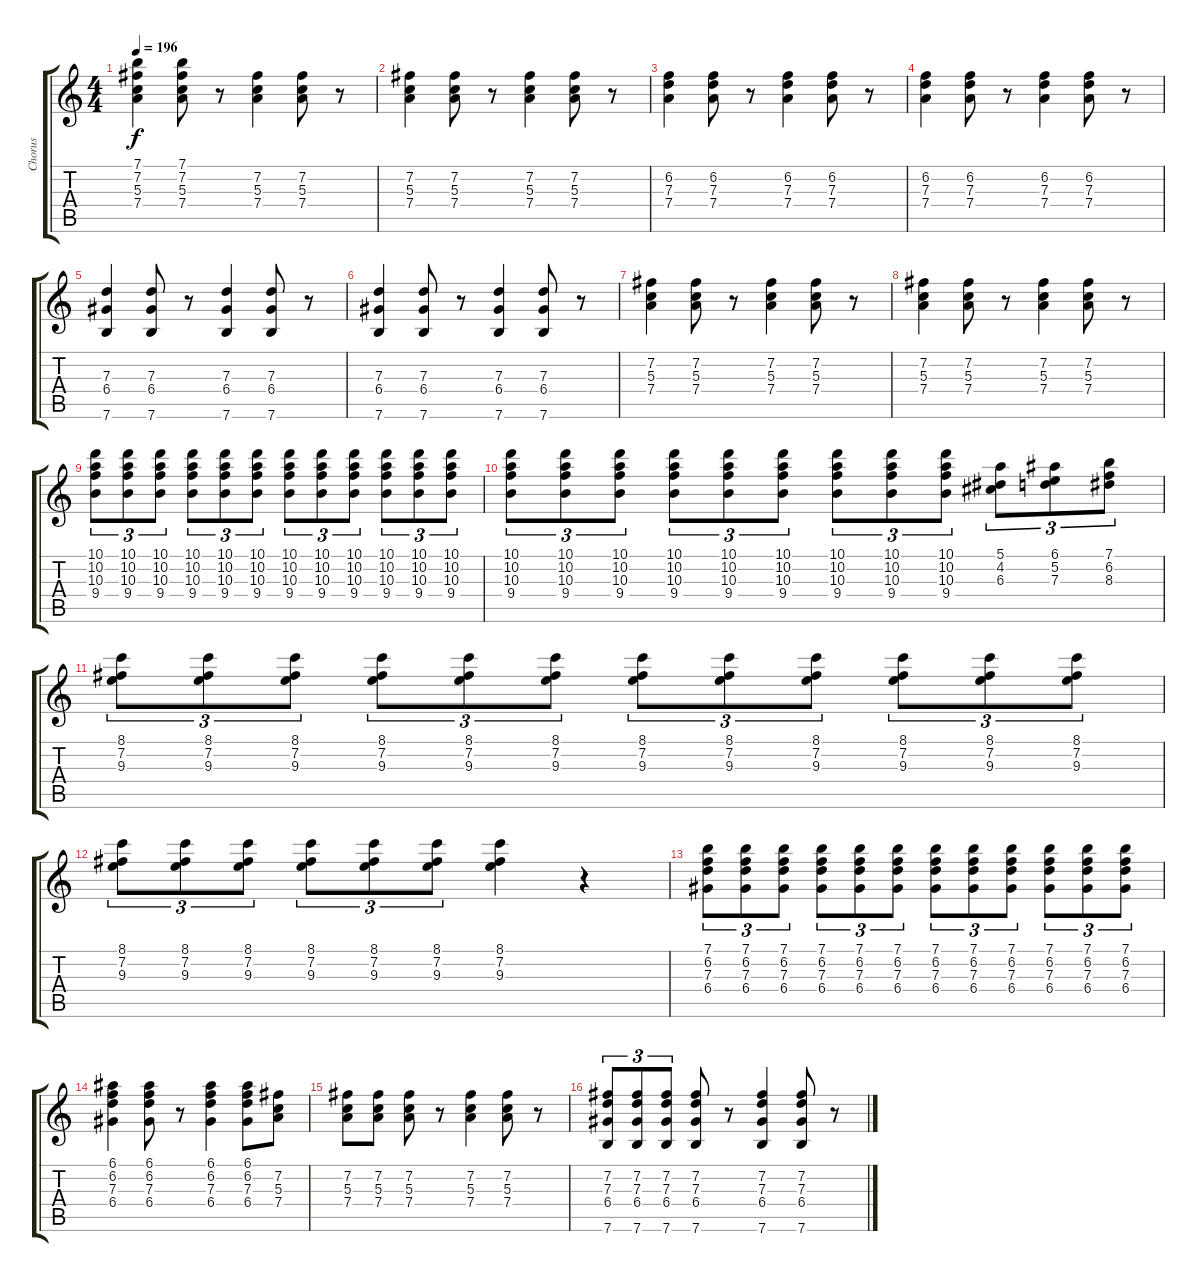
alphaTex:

\track ("Chorus" "Chorus") {instrument acousticguitarsteel}
\staff {score tabs}
\tuning (E4 B3 G3 D3 A2 E2) {hide}
\ts (4 4)
\tempo 196
\clef g2
\ks c
(7.1 7.2 5.3 7.4).4{dy f} (7.1 7.2 5.3 7.4).8 r.8 (7.2 5.3 7.4).4 (7.2 5.3 7.4).8 r.8 |
(7.2 5.3 7.4).4 (7.2 5.3 7.4).8 r.8 (7.2 5.3 7.4).4 (7.2 5.3 7.4).8 r.8 |
(6.2 7.3 7.4).4 (6.2 7.3 7.4).8 r.8 (6.2 7.3 7.4).4 (6.2 7.3 7.4).8 r.8 |
(6.2 7.3 7.4).4 (6.2 7.3 7.4).8 r.8 (6.2 7.3 7.4).4 (6.2 7.3 7.4).8 r.8 |
(7.3 6.4 7.6).4 (7.3 6.4 7.6).8 r.8 (7.3 6.4 7.6).4 (7.3 6.4 7.6).8 r.8 |
(7.3 6.4 7.6).4 (7.3 6.4 7.6).8 r.8 (7.3 6.4 7.6).4 (7.3 6.4 7.6).8 r.8 |
(7.2 5.3 7.4).4 (7.2 5.3 7.4).8 r.8 (7.2 5.3 7.4).4 (7.2 5.3 7.4).8 r.8 |
(7.2 5.3 7.4).4 (7.2 5.3 7.4).8 r.8 (7.2 5.3 7.4).4 (7.2 5.3 7.4).8 r.8 |
(10.1 10.2 10.3 9.4).8{tu (3 2)} (10.1 10.2 10.3 9.4).8{tu (3 2)} (10.1 10.2 10.3 9.4).8{tu (3 2)} (10.1 10.2 10.3 9.4).8{tu (3 2)} (10.1 10.2 10.3 9.4).8{tu (3 2)} (10.1 10.2 10.3 9.4).8{tu (3 2)} (10.1 10.2 10.3 9.4).8{tu (3 2)} (10.1 10.2 10.3 9.4).8{tu (3 2)} (10.1 10.2 10.3 9.4).8{tu (3 2)} (10.1 10.2 10.3 9.4).8{tu (3 2)} (10.1 10.2 10.3 9.4).8{tu (3 2)} (10.1 10.2 10.3 9.4).8{tu (3 2)} |
(10.1 10.2 10.3 9.4).8{tu (3 2)} (10.1 10.2 10.3 9.4).8{tu (3 2)} (10.1 10.2 10.3 9.4).8{tu (3 2)} (10.1 10.2 10.3 9.4).8{tu (3 2)} (10.1 10.2 10.3 9.4).8{tu (3 2)} (10.1 10.2 10.3 9.4).8{tu (3 2)} (10.1 10.2 10.3 9.4).8{tu (3 2)} (10.1 10.2 10.3 9.4).8{tu (3 2)} (10.1 10.2 10.3 9.4).8{tu (3 2)} (5.1 4.2 6.3).8{tu (3 2)} (6.1 5.2 7.3).8{tu (3 2)} (7.1 6.2 8.3).8{tu (3 2)} |
(8.1 7.2 9.3).8{tu (3 2)} (8.1 7.2 9.3).8{tu (3 2)} (8.1 7.2 9.3).8{tu (3 2)} (8.1 7.2 9.3).8{tu (3 2)} (8.1 7.2 9.3).8{tu (3 2)} (8.1 7.2 9.3).8{tu (3 2)} (8.1 7.2 9.3).8{tu (3 2)} (8.1 7.2 9.3).8{tu (3 2)} (8.1 7.2 9.3).8{tu (3 2)} (8.1 7.2 9.3).8{tu (3 2)} (8.1 7.2 9.3).8{tu (3 2)} (8.1 7.2 9.3).8{tu (3 2)} |
(8.1 7.2 9.3).8{tu (3 2)} (8.1 7.2 9.3).8{tu (3 2)} (8.1 7.2 9.3).8{tu (3 2)} (8.1 7.2 9.3).8{tu (3 2)} (8.1 7.2 9.3).8{tu (3 2)} (8.1 7.2 9.3).8{tu (3 2)} (8.1 7.2 9.3).4 r.4 |
(7.1 6.2 7.3 6.4).8{tu (3 2)} (7.1 6.2 7.3 6.4).8{tu (3 2)} (7.1 6.2 7.3 6.4).8{tu (3 2)} (7.1 6.2 7.3 6.4).8{tu (3 2)} (7.1 6.2 7.3 6.4).8{tu (3 2)} (7.1 6.2 7.3 6.4).8{tu (3 2)} (7.1 6.2 7.3 6.4).8{tu (3 2)} (7.1 6.2 7.3 6.4).8{tu (3 2)} (7.1 6.2 7.3 6.4).8{tu (3 2)} (7.1 6.2 7.3 6.4).8{tu (3 2)} (7.1 6.2 7.3 6.4).8{tu (3 2)} (7.1 6.2 7.3 6.4).8{tu (3 2)} |
(6.1 6.2 7.3 6.4).4 (6.1 6.2 7.3 6.4).8 r.8 (6.1 6.2 7.3 6.4).4 (6.1 6.2 7.3 6.4).8 (7.2 5.3 7.4).8 |
(7.2 5.3 7.4).8 (7.2 5.3 7.4).8 (7.2 5.3 7.4).8 r.8 (7.2 5.3 7.4).4 (7.2 5.3 7.4).8 r.8 |
(7.2 7.3 6.4 7.6).8{tu (3 2)} (7.2 7.3 6.4 7.6).8{tu (3 2)} (7.2 7.3 6.4 7.6).8{tu (3 2)} (7.2 7.3 6.4 7.6).8 r.8 (7.2 7.3 6.4 7.6).4 (7.2 7.3 6.4 7.6).8 r.8
